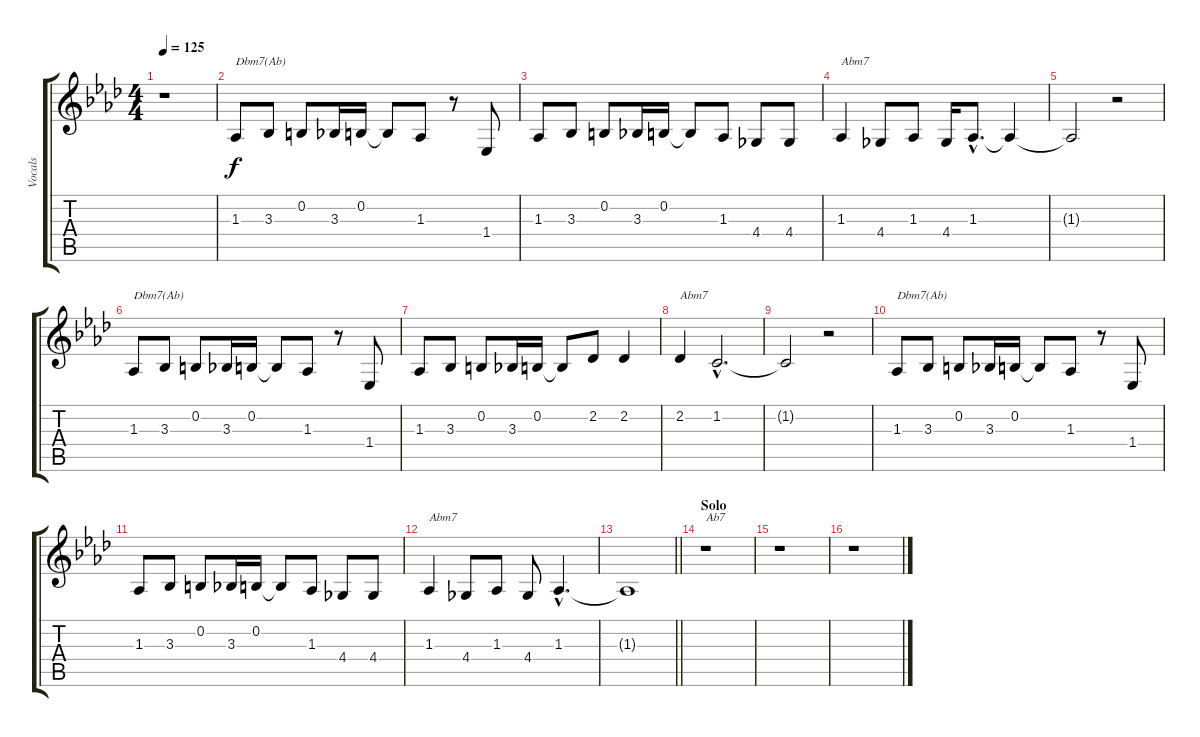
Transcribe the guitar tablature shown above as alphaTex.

\track ("Vocals" "Vocals") {instrument sopranosax}
\staff {score tabs}
\tuning (E4 B3 G3 D3 A2 E2) {hide}
\ts (4 4)
\tempo 125
\clef g2
\ks ab
r.1{dy f} |
1.3.8{txt "Dbm7(Ab)"} 3.3.8 0.2.8 3.3.16 0.2.16 0.2{t}.8 1.3.8 r.8 1.4.8 |
1.3.8 3.3.8 0.2.8 3.3.16 0.2.16 0.2{t}.8 1.3.8 4.4.8 4.4.8 |
1.3.4{txt "Abm7"} 4.4.8 1.3.8 4.4.16 1.3{hac}.8{d} 1.3{t}.4 |
1.3{t}.2 r.2 |
1.3.8{txt "Dbm7(Ab)"} 3.3.8 0.2.8 3.3.16 0.2.16 0.2{t}.8 1.3.8 r.8 1.4.8 |
1.3.8 3.3.8 0.2.8 3.3.16 0.2.16 0.2{t}.8 2.2.8 2.2.4 |
2.2.4{txt "Abm7"} 1.2{hac}.2{d} |
1.2{t}.2 r.2 |
1.3.8{txt "Dbm7(Ab)"} 3.3.8 0.2.8 3.3.16 0.2.16 0.2{t}.8 1.3.8 r.8 1.4.8 |
1.3.8 3.3.8 0.2.8 3.3.16 0.2.16 0.2{t}.8 1.3.8 4.4.8 4.4.8 |
1.3.4{txt "Abm7"} 4.4.8 1.3.8 4.4.8 1.3{hac}.4{d} |
\barLineRight lightlight
1.3{t}.1 |
\section ("" "Solo")
r.1{txt "Ab7"} |
r.1 |
r.1
